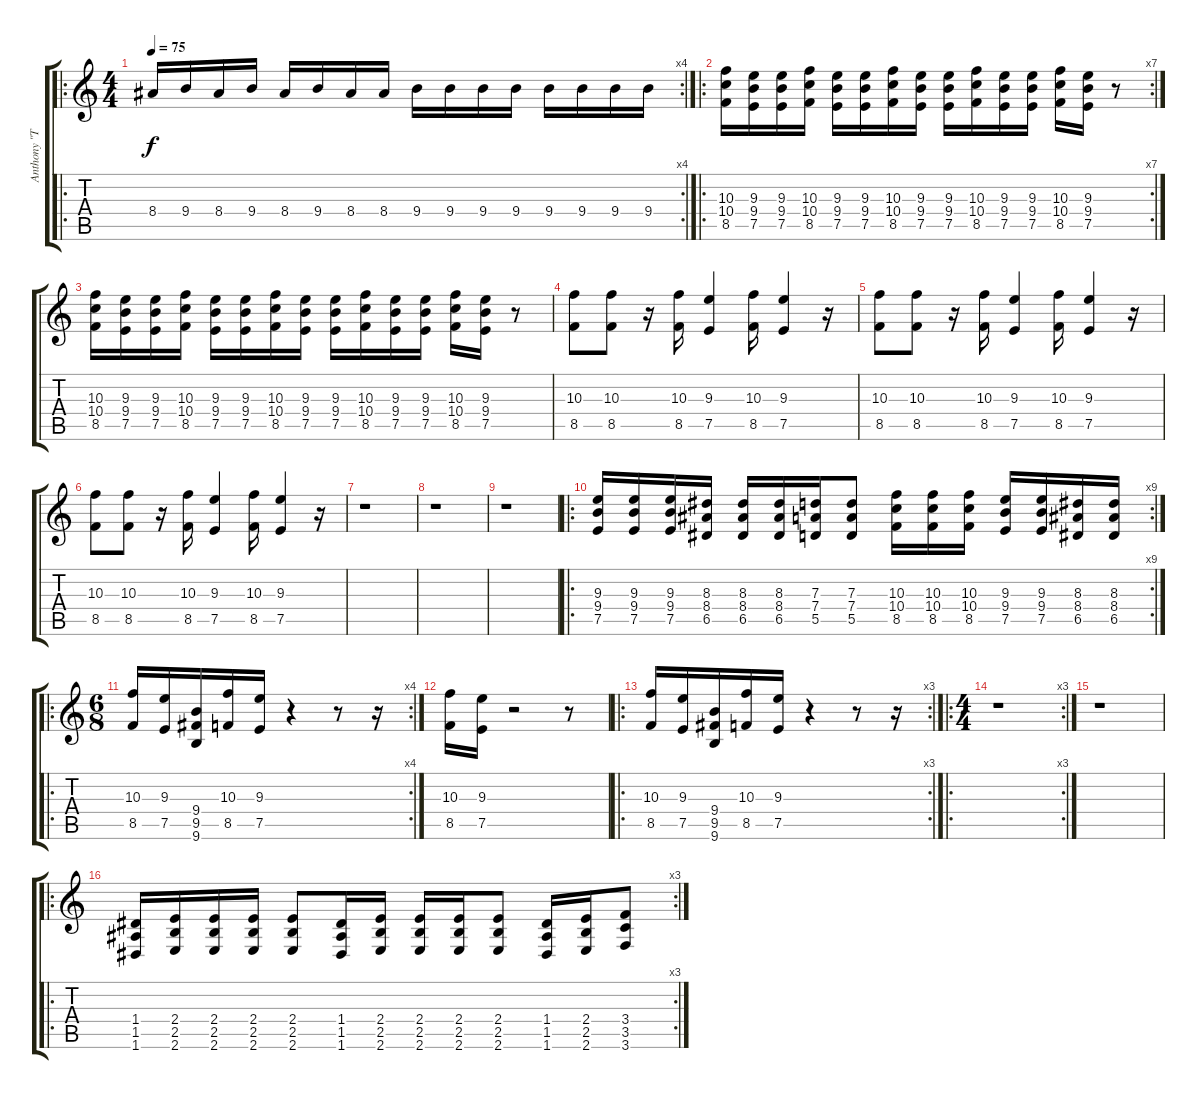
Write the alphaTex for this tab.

\track ("Anthony \"Trouble\" Valli " "Anthony \"T") {instrument distortionguitar}
\staff {score tabs}
\tuning (E4 B3 G3 D3 A2 D2) {hide}
\ro
\rc 4
\ts (4 4)
\tempo 75
\clef g2
\ks c
8.4.16{dy f instrument distortionguitar} 9.4.16 8.4.16 9.4.16 8.4.16 9.4.16 8.4.16 8.4.16 9.4.16 9.4.16 9.4.16 9.4.16 9.4.16 9.4.16 9.4.16 9.4.16 |
\ro
\rc 7
(10.3 10.4 8.5).16 (9.3 9.4 7.5).16 (9.3 9.4 7.5).16 (10.3 10.4 8.5).16 (9.3 9.4 7.5).16 (9.3 9.4 7.5).16 (10.3 10.4 8.5).16 (9.3 9.4 7.5).16 (9.3 9.4 7.5).16 (10.3 10.4 8.5).16 (9.3 9.4 7.5).16 (9.3 9.4 7.5).16 (10.3 10.4 8.5).16 (9.3 9.4 7.5).16 r.8 |
(10.3 10.4 8.5).16 (9.3 9.4 7.5).16 (9.3 9.4 7.5).16 (10.3 10.4 8.5).16 (9.3 9.4 7.5).16 (9.3 9.4 7.5).16 (10.3 10.4 8.5).16 (9.3 9.4 7.5).16 (9.3 9.4 7.5).16 (10.3 10.4 8.5).16 (9.3 9.4 7.5).16 (9.3 9.4 7.5).16 (10.3 10.4 8.5).16 (9.3 9.4 7.5).16 r.8 |
(10.3 8.5).8 (10.3 8.5).8 r.16 (10.3 8.5).16 (9.3 7.5).4 (10.3 8.5).16 (9.3 7.5).4 r.16 |
(10.3 8.5).8 (10.3 8.5).8 r.16 (10.3 8.5).16 (9.3 7.5).4 (10.3 8.5).16 (9.3 7.5).4 r.16 |
(10.3 8.5).8 (10.3 8.5).8 r.16 (10.3 8.5).16 (9.3 7.5).4 (10.3 8.5).16 (9.3 7.5).4 r.16 |
r.1 |
r.1 |
r.1 |
\ro
\rc 9
(9.3 9.4 7.5).16 (9.3 9.4 7.5).16 (9.3 9.4 7.5).16 (8.3 8.4 6.5).16 (8.3 8.4 6.5).16 (8.3 8.4 6.5).16 (7.3 7.4 5.5).16 (7.3 7.4 5.5).8 (10.3 10.4 8.5).16 (10.3 10.4 8.5).16 (10.3 10.4 8.5).16 (9.3 9.4 7.5).16 (9.3 9.4 7.5).16 (8.3 8.4 6.5).16 (8.3 8.4 6.5).16 |
\ro
\rc 4
\ts (6 8)
(10.3 8.5).16 (9.3 7.5).16 (9.4 9.5 9.6).16 (10.3 8.5).16 (9.3 7.5).16 r.4 r.8 r.16 |
(10.3 8.5).16 (9.3 7.5).16 r.2 r.8 |
\ro
\rc 3
(10.3 8.5).16 (9.3 7.5).16 (9.4 9.5 9.6).16 (10.3 8.5).16 (9.3 7.5).16 r.4 r.8 r.16 |
\ro
\rc 3
\ts (4 4)
r.1 |
r.1 |
\ro
\rc 3
(1.4 1.5 1.6).16 (2.4 2.5 2.6).16 (2.4 2.5 2.6).16 (2.4 2.5 2.6).16 (2.4 2.5 2.6).8 (1.4 1.5 1.6).16 (2.4 2.5 2.6).16 (2.4 2.5 2.6).16 (2.4 2.5 2.6).16 (2.4 2.5 2.6).8 (1.4 1.5 1.6).16 (2.4 2.5 2.6).16 (3.4 3.5 3.6).8
